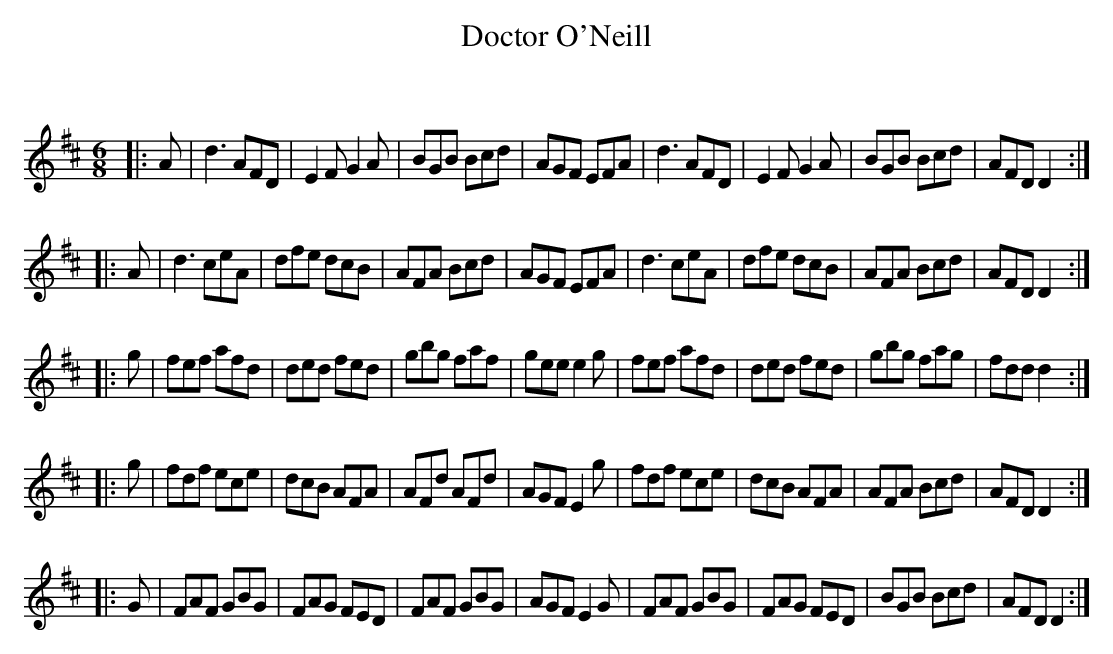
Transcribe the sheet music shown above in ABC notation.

X:1
T: Doctor O'Neill
C:
Q:180
K:D
M:6/8
L:1/16
|:A2|d6 A2F2D2|E4F2 G4A2|B2G2B2 B2c2d2|A2G2F2 E2F2A2|d6 A2F2D2|E4F2 G4A2|B2G2B2 B2c2d2|A2F2D2 D4:|
|:A2|d6 c2e2A2|d2f2e2 d2c2B2|A2F2A2 B2c2d2|A2G2F2 E2F2A2|d6 c2e2A2|d2f2e2 d2c2B2|A2F2A2 B2c2d2|A2F2D2 D4:|
|:g2|f2e2f2 a2f2d2|d2e2d2 f2e2d2|g2b2g2 f2a2f2|g2e2e2 e4g2|f2e2f2 a2f2d2|d2e2d2 f2e2d2|g2b2g2 f2a2g2|f2d2d2 d4:|
|:g2|f2d2f2 e2c2e2|d2c2B2 A2F2A2|A2F2d2 A2F2d2|A2G2F2 E4g2|f2d2f2 e2c2e2|d2c2B2 A2F2A2|A2F2A2 B2c2d2|A2F2D2 D4:|
|:G2|F2A2F2 G2B2G2|F2A2G2 F2E2D2|F2A2F2 G2B2G2|A2G2F2 E4G2|F2A2F2 G2B2G2|F2A2G2 F2E2D2|B2G2B2 B2c2d2|A2F2D2 D4:|
